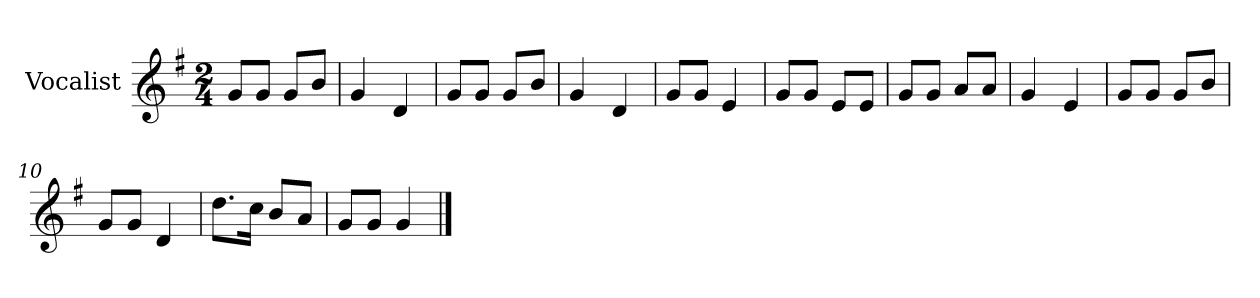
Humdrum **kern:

**kern
*part1
*staff1
*I"Vocalist
*k[f#]
*G:
*M2/4
=1
8gL
8gJ
8gL
8bJ
=2
4g
4d
=3
8gL
8gJ
8gL
8bJ
=4
4g
4d
=5
8gL
8gJ
4e
=6
8gL
8gJ
8eL
8eJ
=7
8gL
8gJ
8aL
8aJ
=8
4g
4e
=9
8gL
8gJ
8gL
8bJ
=10
8gL
8gJ
4d
=11
8.ddL
16ccJk
8bL
8aJ
=12
8gL
8gJ
4g
==
*-
